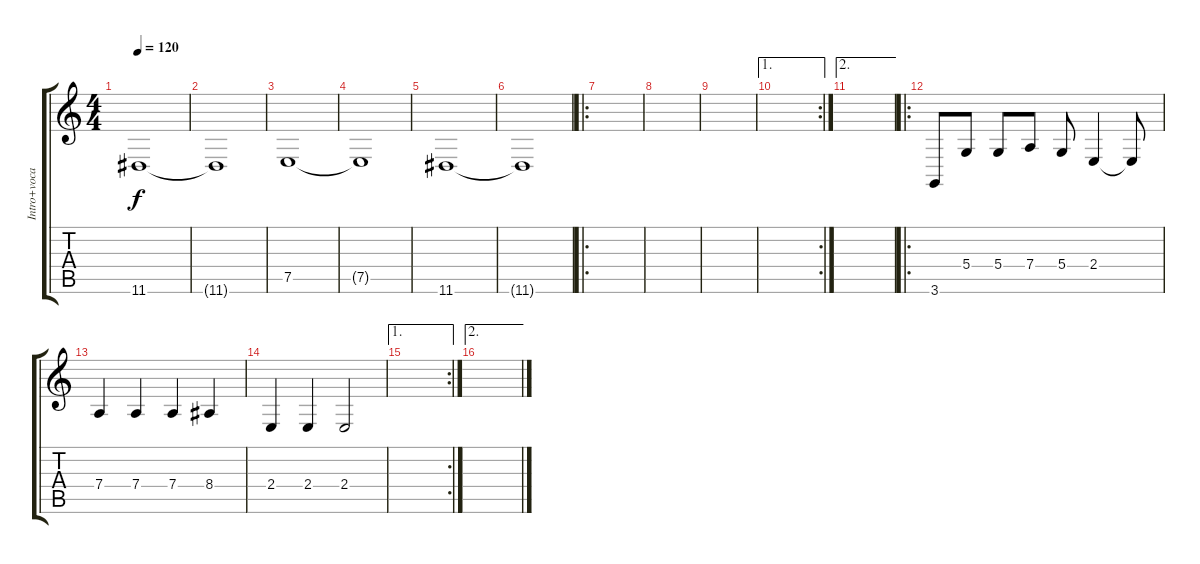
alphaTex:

\track ("Intro+vocals" "Intro+voca") {instrument steeldrums}
\staff {score tabs}
\tuning (E4 B3 G3 D3 A2 E2) {hide}
\ts (4 4)
\tempo 120
\clef g2
\ks c
11.6.1{dy f} |
11.6{t}.1 |
7.5.1 |
7.5{t}.1 |
11.6.1 |
11.6{t}.1 |
\ro
|
|
|
\ae 1
\rc 2
|
\ae 2
|
\ro
3.6.8{volume 16 balance 0 instrument lead2sawtooth} 5.4.8 5.4.8 7.4.8 5.4.8 2.4.4 2.4{t}.8 |
7.4.4 7.4.4 7.4.4 8.4.4 |
2.4.4 2.4.4 2.4.2 |
\ae 1
\rc 2
|
\ae 2
